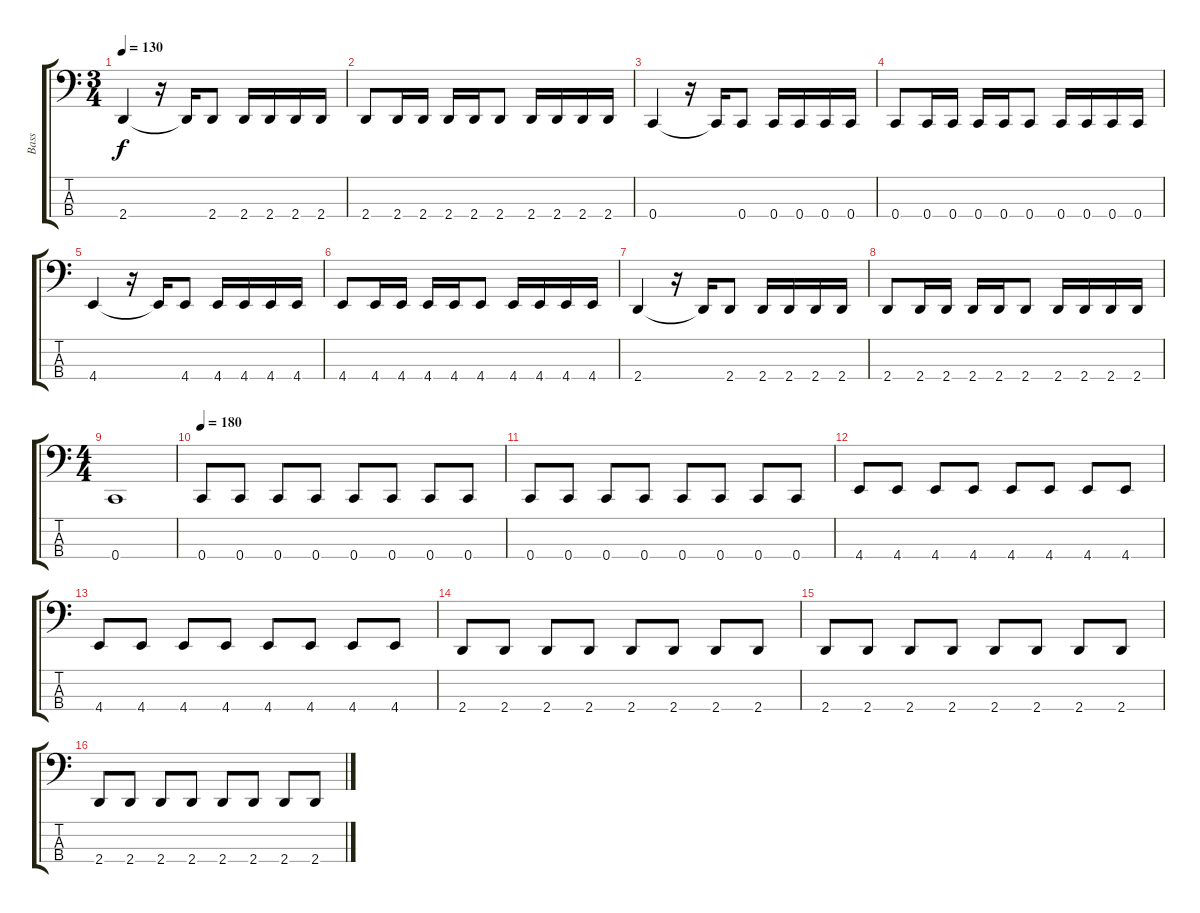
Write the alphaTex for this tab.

\track ("Bass" "Bass") {instrument electricbasspick}
\staff {score tabs}
\tuning (F2 C2 G1 C1) {hide}
\ts (3 4)
\tempo 130
\clef f4
\ks c
2.4.4{dy f} r.16 2.4{t}.16 2.4.8 2.4.16 2.4.16 2.4.16 2.4.16 |
2.4.8 2.4.16 2.4.16 2.4.16 2.4.16 2.4.8 2.4.16 2.4.16 2.4.16 2.4.16 |
0.4.4 r.16 0.4{t}.16 0.4.8 0.4.16 0.4.16 0.4.16 0.4.16 |
0.4.8 0.4.16 0.4.16 0.4.16 0.4.16 0.4.8 0.4.16 0.4.16 0.4.16 0.4.16 |
4.4.4 r.16 4.4{t}.16 4.4.8 4.4.16 4.4.16 4.4.16 4.4.16 |
4.4.8 4.4.16 4.4.16 4.4.16 4.4.16 4.4.8 4.4.16 4.4.16 4.4.16 4.4.16 |
2.4.4 r.16 2.4{t}.16 2.4.8 2.4.16 2.4.16 2.4.16 2.4.16 |
2.4.8 2.4.16 2.4.16 2.4.16 2.4.16 2.4.8 2.4.16 2.4.16 2.4.16 2.4.16 |
\ts (4 4)
0.4.1 |
\tempo 180
0.4.8 0.4.8 0.4.8 0.4.8 0.4.8 0.4.8 0.4.8 0.4.8 |
0.4.8 0.4.8 0.4.8 0.4.8 0.4.8 0.4.8 0.4.8 0.4.8 |
4.4.8 4.4.8 4.4.8 4.4.8 4.4.8 4.4.8 4.4.8 4.4.8 |
4.4.8 4.4.8 4.4.8 4.4.8 4.4.8 4.4.8 4.4.8 4.4.8 |
2.4.8 2.4.8 2.4.8 2.4.8 2.4.8 2.4.8 2.4.8 2.4.8 |
2.4.8 2.4.8 2.4.8 2.4.8 2.4.8 2.4.8 2.4.8 2.4.8 |
2.4.8 2.4.8 2.4.8 2.4.8 2.4.8 2.4.8 2.4.8 2.4.8
